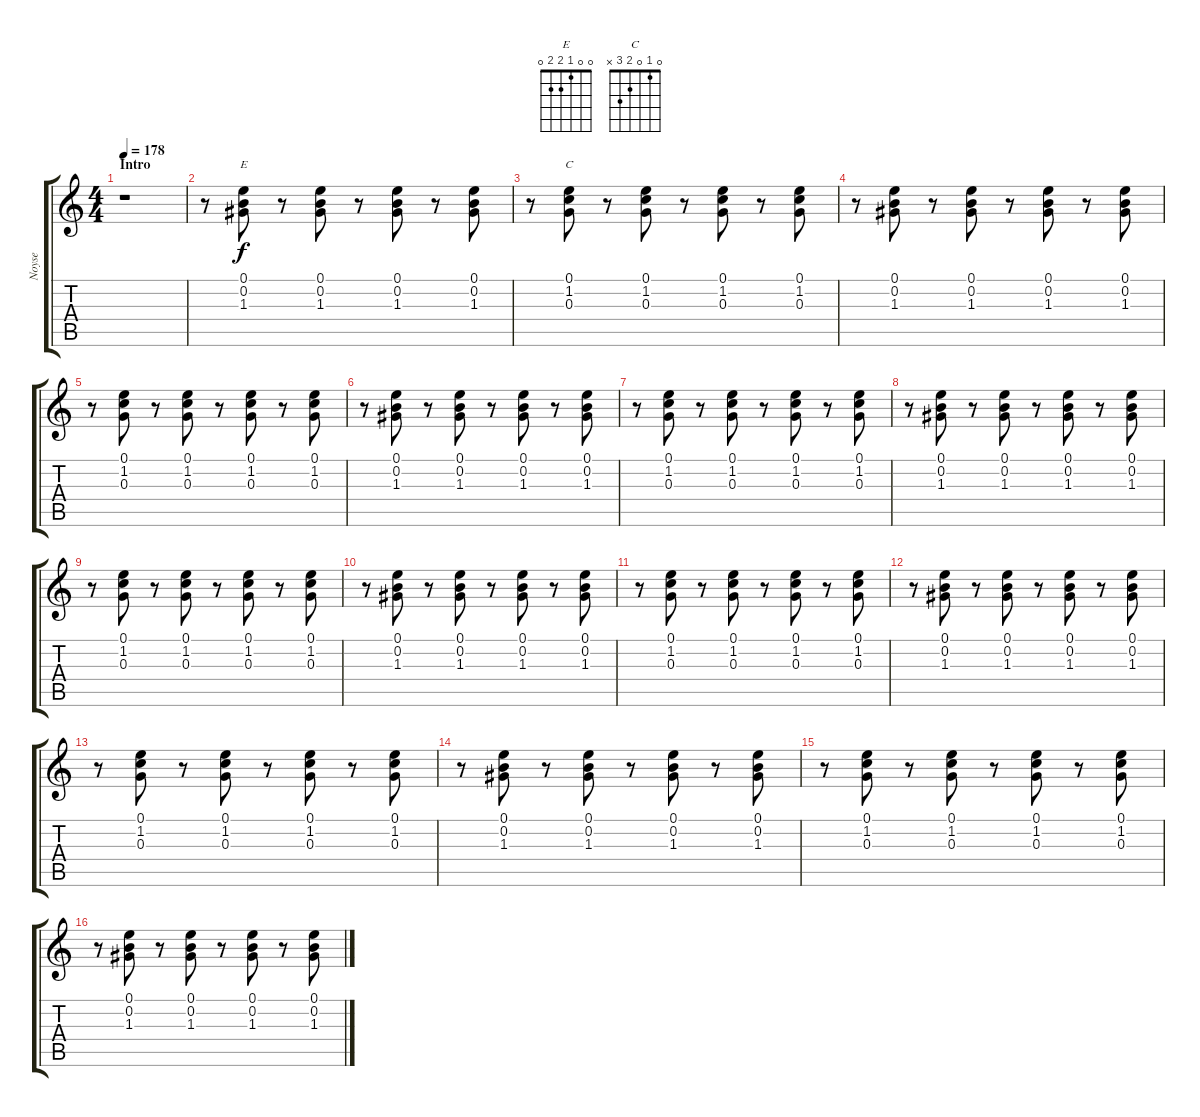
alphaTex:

\track ("Noyse" "Noyse") {instrument electricguitarclean}
\staff {score tabs}
\tuning (E4 B3 G3 D3 A2 E2) {hide}
\chord ("E" 0 0 1 2 2 0)
\chord ("C" 0 1 0 2 3 x)
\ts (4 4)
\section ("" "Intro")
\tempo 178
\clef g2
\ks c
r.1{dy f instrument electricguitarclean} |
r.8 (0.1 0.2 1.3).8{ch "E"} r.8 (0.1 0.2 1.3).8 r.8 (0.1 0.2 1.3).8 r.8 (0.1 0.2 1.3).8 |
r.8 (0.1 1.2 0.3).8{ch "C"} r.8 (0.1 1.2 0.3).8 r.8 (0.1 1.2 0.3).8 r.8 (0.1 1.2 0.3).8 |
r.8 (0.1 0.2 1.3).8 r.8 (0.1 0.2 1.3).8 r.8 (0.1 0.2 1.3).8 r.8 (0.1 0.2 1.3).8 |
r.8 (0.1 1.2 0.3).8 r.8 (0.1 1.2 0.3).8 r.8 (0.1 1.2 0.3).8 r.8 (0.1 1.2 0.3).8 |
r.8 (0.1 0.2 1.3).8 r.8 (0.1 0.2 1.3).8 r.8 (0.1 0.2 1.3).8 r.8 (0.1 0.2 1.3).8 |
r.8 (0.1 1.2 0.3).8 r.8 (0.1 1.2 0.3).8 r.8 (0.1 1.2 0.3).8 r.8 (0.1 1.2 0.3).8 |
r.8 (0.1 0.2 1.3).8 r.8 (0.1 0.2 1.3).8 r.8 (0.1 0.2 1.3).8 r.8 (0.1 0.2 1.3).8 |
r.8 (0.1 1.2 0.3).8 r.8 (0.1 1.2 0.3).8 r.8 (0.1 1.2 0.3).8 r.8 (0.1 1.2 0.3).8 |
r.8 (0.1 0.2 1.3).8 r.8 (0.1 0.2 1.3).8 r.8 (0.1 0.2 1.3).8 r.8 (0.1 0.2 1.3).8 |
r.8 (0.1 1.2 0.3).8 r.8 (0.1 1.2 0.3).8 r.8 (0.1 1.2 0.3).8 r.8 (0.1 1.2 0.3).8 |
r.8 (0.1 0.2 1.3).8 r.8 (0.1 0.2 1.3).8 r.8 (0.1 0.2 1.3).8 r.8 (0.1 0.2 1.3).8 |
r.8 (0.1 1.2 0.3).8 r.8 (0.1 1.2 0.3).8 r.8 (0.1 1.2 0.3).8 r.8 (0.1 1.2 0.3).8 |
r.8 (0.1 0.2 1.3).8 r.8 (0.1 0.2 1.3).8 r.8 (0.1 0.2 1.3).8 r.8 (0.1 0.2 1.3).8 |
r.8 (0.1 1.2 0.3).8 r.8 (0.1 1.2 0.3).8 r.8 (0.1 1.2 0.3).8 r.8 (0.1 1.2 0.3).8 |
r.8 (0.1 0.2 1.3).8 r.8 (0.1 0.2 1.3).8 r.8 (0.1 0.2 1.3).8 r.8 (0.1 0.2 1.3).8
